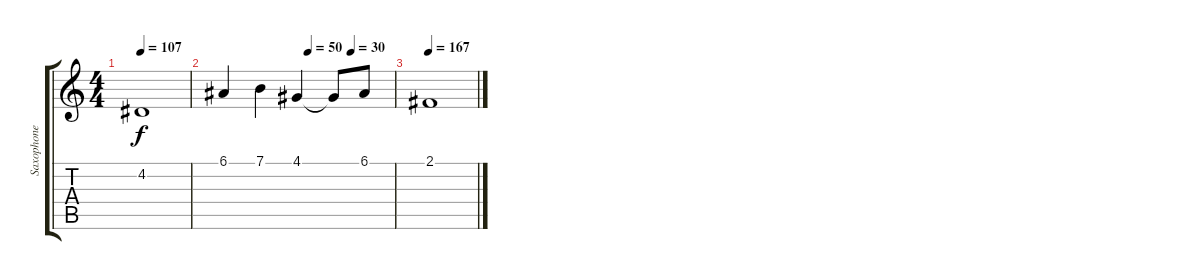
\track ("Saxophone" "Saxophone") {instrument altosax}
\staff {score tabs}
\tuning (E4 B3 G3 D3 A2 E2) {hide}
\ts (4 4)
\tempo 107
\clef g2
\ks c
4.2.1{dy f} |
\tempo (50 0.5)
\tempo (30 0.75)
6.1.4 7.1.4 4.1.4 4.1{t}.8 6.1.8 |
\tempo 167
2.1.1
